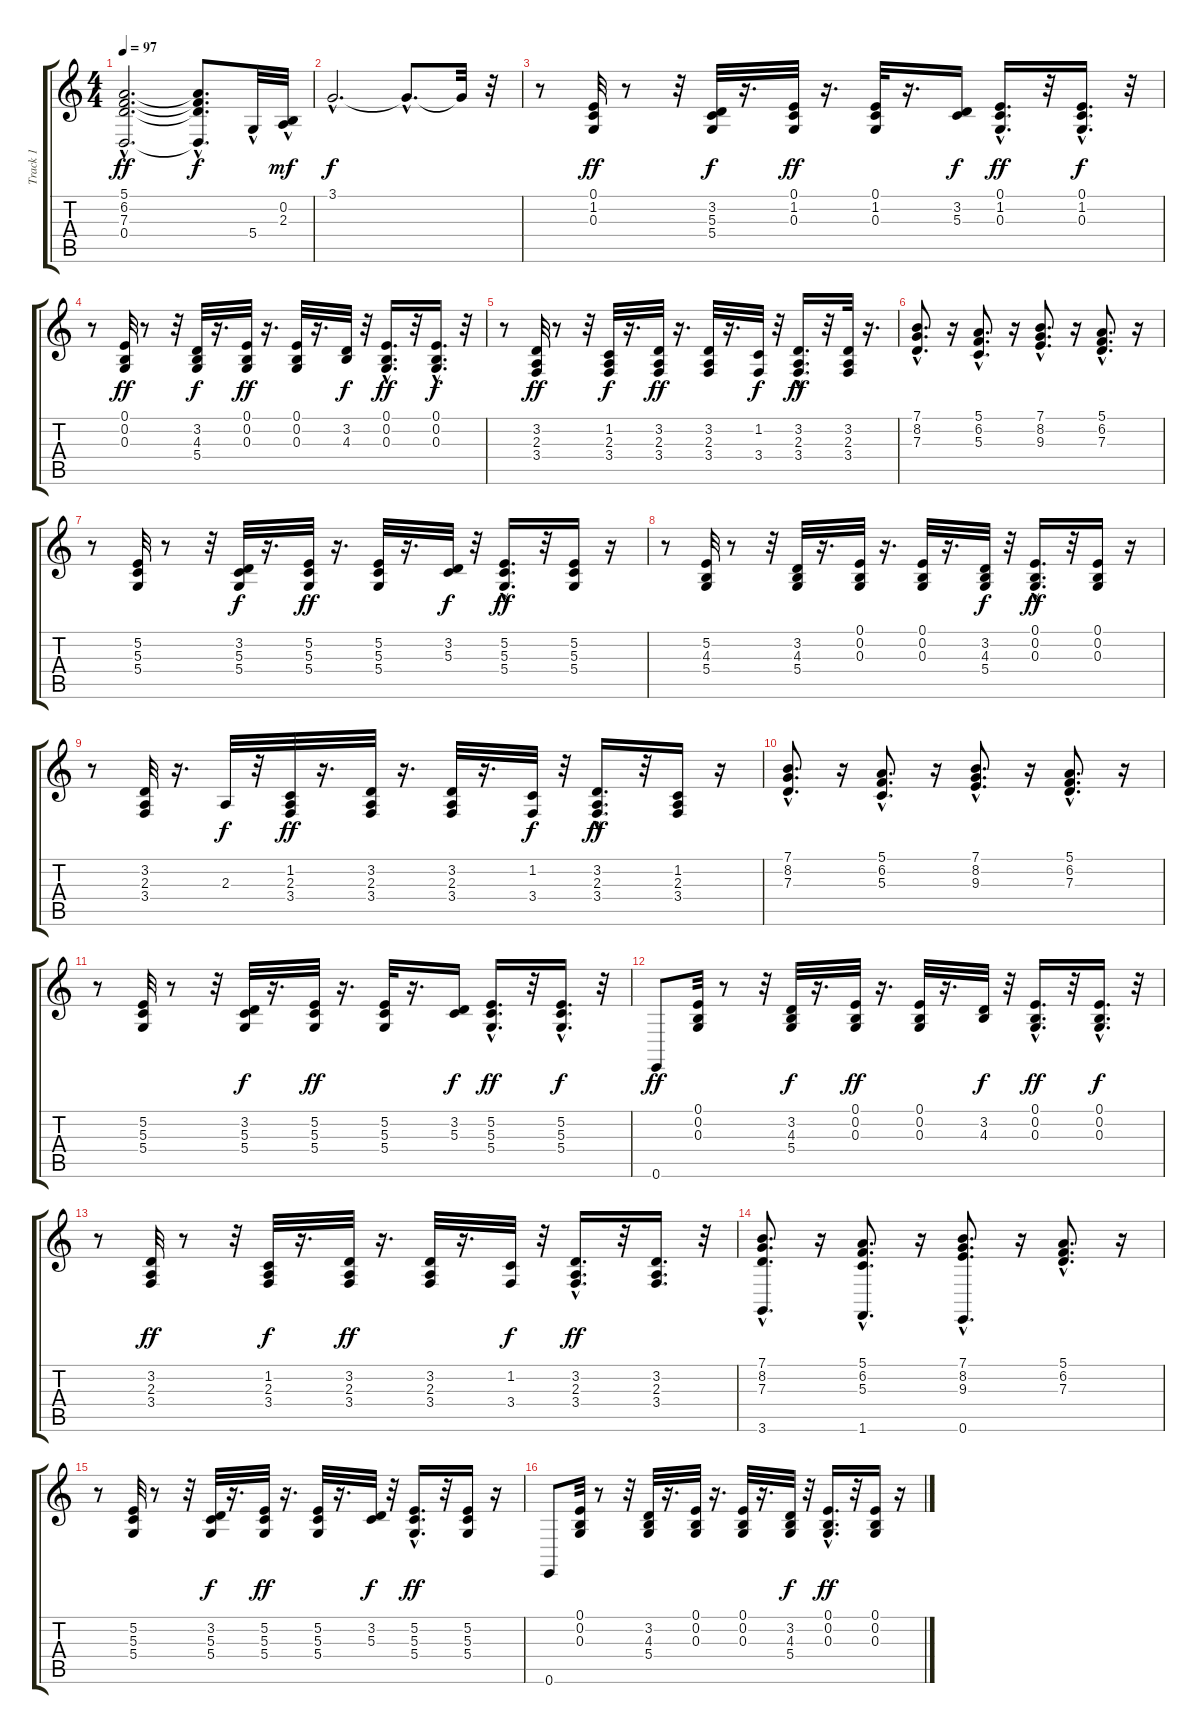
\track ("Track 1" "Track 1") {instrument acousticgrandpiano}
\staff {score tabs}
\tuning (E4 B3 G3 D3 A2 E2) {hide}
\ts (4 4)
\tempo 97
\clef g2
\ks c
(5.1{hac} 6.2{hac} 7.3{hac} 0.4{hac}).2{d dy ff} (5.1{t} 6.2{hac t} 7.3{hac t} 0.4{hac t}).8{d dy f} 5.4{hac}.32 (0.2{hac} 2.3{hac}).32{dy mf} |
3.1{hac}.2{d dy f} 3.1{hac t}.8{d} 3.1{t}.32 r.32 |
r.8 (0.1 1.2 0.3).32{dy ff} r.8 r.32 (3.2 5.3 5.4).32{dy f} r.16{d} (0.1 1.2 0.3).32{dy ff} r.16{d} (0.1 1.2 0.3).32 r.16{d} (3.2 5.3).16{dy f} (0.1{hac} 1.2{hac} 0.3{hac}).16{d dy ff} r.32 (0.1{hac} 1.2{hac} 0.3{hac}).16{d dy f} r.32 |
r.8 (0.1 0.2 0.3).32{dy ff} r.8 r.32 (3.2 4.3 5.4).32{dy f} r.16{d} (0.1 0.2 0.3).32{dy ff} r.16{d} (0.1 0.2 0.3).32 r.16{d} (3.2 4.3).32{dy f} r.32 (0.1{hac} 0.2{hac} 0.3{hac}).16{d dy ff} r.32 (0.1{hac} 0.2{hac} 0.3{hac}).16{d dy f} r.32 |
r.8 (3.2 2.3 3.4).32{dy ff} r.8 r.32 (1.2 2.3 3.4).32{dy f} r.16{d} (3.2 2.3 3.4).32{dy ff} r.16{d} (3.2 2.3 3.4).32 r.16{d} (1.2 3.4).32{dy f} r.32 (3.2{hac} 2.3{hac} 3.4{hac}).16{d dy ff} r.32 (3.2 2.3 3.4).32 r.16{d} |
(7.1{hac} 8.2{hac} 7.3{hac}).8{d} r.16 (5.1{hac} 6.2{hac} 5.3{hac}).8{d} r.16 (7.1{hac} 8.2{hac} 9.3{hac}).8{d} r.16 (5.1{hac} 6.2{hac} 7.3{hac}).8{d} r.16 |
r.8 (5.2 5.3 5.4).32 r.8 r.32 (3.2 5.3 5.4).32{dy f} r.16{d} (5.2 5.3 5.4).32{dy ff} r.16{d} (5.2 5.3 5.4).32 r.16{d} (3.2 5.3).32{dy f} r.32 (5.2{hac} 5.3{hac} 5.4{hac}).16{d dy ff} r.32 (5.2 5.3 5.4).16 r.16 |
r.8 (5.2 4.3 5.4).32 r.8 r.32 (3.2 4.3 5.4).32 r.16{d} (0.1 0.2 0.3).32 r.16{d} (0.1 0.2 0.3).32 r.16{d} (3.2 4.3 5.4).32{dy f} r.32 (0.1{hac} 0.2{hac} 0.3{hac}).16{d dy ff} r.32 (0.1 0.2 0.3).16 r.16 |
r.8 (3.2 2.3 3.4).32 r.16{d} 2.3.32{dy f} r.32 (1.2 2.3 3.4).32{dy ff} r.16{d} (3.2 2.3 3.4).32 r.16{d} (3.2 2.3 3.4).32 r.16{d} (1.2 3.4).32{dy f} r.32 (3.2 2.3 3.4{hac}).16{d dy ff} r.32 (1.2 2.3 3.4).16 r.16 |
(7.1{hac} 8.2{hac} 7.3{hac}).8{d} r.16 (5.1{hac} 6.2{hac} 5.3{hac}).8{d} r.16 (7.1{hac} 8.2{hac} 9.3{hac}).8{d} r.16 (5.1{hac} 6.2{hac} 7.3{hac}).8{d} r.16 |
r.8 (5.2 5.3 5.4).32 r.8 r.32 (3.2 5.3 5.4).32{dy f} r.16{d} (5.2 5.3 5.4).32{dy ff} r.16{d} (5.2 5.3 5.4).32 r.16{d} (3.2 5.3).16{dy f} (5.2{hac} 5.3{hac} 5.4{hac}).16{d dy ff} r.32 (5.2{hac} 5.3{hac} 5.4{hac}).16{d dy f} r.32 |
0.6.8{dy ff} (0.1 0.2 0.3).32 r.8 r.32 (3.2 4.3 5.4).32{dy f} r.16{d} (0.1 0.2 0.3).32{dy ff} r.16{d} (0.1 0.2 0.3).32 r.16{d} (3.2 4.3).32{dy f} r.32 (0.1{hac} 0.2{hac} 0.3{hac}).16{d dy ff} r.32 (0.1{hac} 0.2{hac} 0.3{hac}).16{d dy f} r.32 |
r.8 (3.2 2.3 3.4).32{dy ff} r.8 r.32 (1.2 2.3 3.4).32{dy f} r.16{d} (3.2 2.3 3.4).32{dy ff} r.16{d} (3.2 2.3 3.4).32 r.16{d} (1.2 3.4).32{dy f} r.32 (3.2{hac} 2.3{hac} 3.4{hac}).16{d dy ff} r.32 (3.2 2.3 3.4).16{d} r.32 |
(7.1{hac} 8.2{hac} 7.3{hac} 3.6{hac}).8{d} r.16 (5.1{hac} 6.2{hac} 5.3{hac} 1.6{hac}).8{d} r.16 (7.1{hac} 8.2{hac} 9.3{hac} 0.6{hac}).8{d} r.16 (5.1{hac} 6.2{hac} 7.3{hac}).8{d} r.16 |
r.8 (5.2 5.3 5.4).32 r.8 r.32 (3.2 5.3 5.4).32{dy f} r.16{d} (5.2 5.3 5.4).32{dy ff} r.16{d} (5.2 5.3 5.4).32 r.16{d} (3.2 5.3).32{dy f} r.32 (5.2{hac} 5.3{hac} 5.4{hac}).16{d dy ff} r.32 (5.2 5.3 5.4).16 r.16 |
0.6.8 (0.1 0.2 0.3).32 r.8 r.32 (3.2 4.3 5.4).32 r.16{d} (0.1 0.2 0.3).32 r.16{d} (0.1 0.2 0.3).32 r.16{d} (3.2 4.3 5.4).32{dy f} r.32 (0.1{hac} 0.2{hac} 0.3{hac}).16{d dy ff} r.32 (0.1 0.2 0.3).16 r.16
